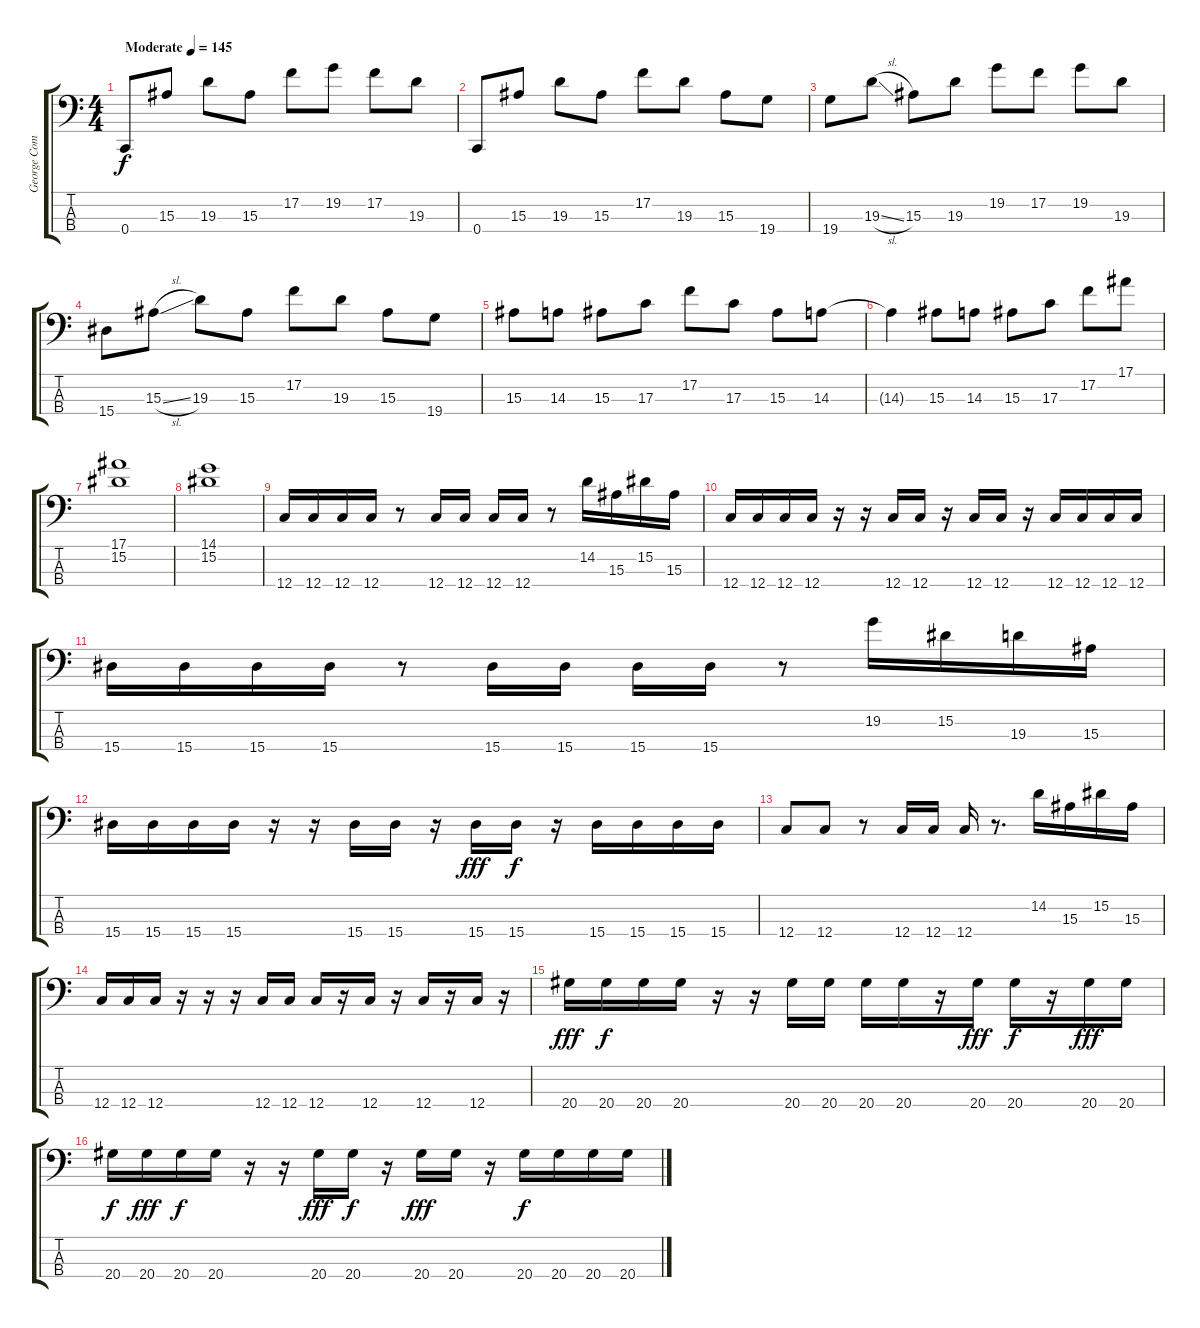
\track ("George Comport" "George Com") {instrument electricbasspick}
\staff {score tabs}
\tuning (F2 C2 G1 C1) {hide}
\ts (4 4)
\tempo (145 "Moderate")
\clef f4
\ks c
0.4.8{dy f instrument electricbasspick} 15.3.8 19.3.8 15.3.8 17.2.8 19.2.8 17.2.8 19.3.8 |
0.4.8 15.3.8 19.3.8 15.3.8 17.2.8 19.3.8 15.3.8 19.4.8 |
19.4.8 19.3{sl}.8 15.3.8 19.3.8 19.2.8 17.2.8 19.2.8 19.3.8 |
15.4.8 15.3{sl}.8 19.3.8 15.3.8 17.2.8 19.3.8 15.3.8 19.4.8 |
15.3.8 14.3.8 15.3.8 17.3.8 17.2.8 17.3.8 15.3.8 14.3.8 |
14.3{t}.4 15.3.8 14.3.8 15.3.8 17.3.8 17.2.8 17.1.8 |
(17.1 15.2).1 |
(14.1 15.2).1 |
12.4.16 12.4.16 12.4.16 12.4.16 r.8 12.4.16 12.4.16 12.4.16 12.4.16 r.8 14.2.16 15.3.16 15.2.16 15.3.16 |
12.4.16 12.4.16 12.4.16 12.4.16 r.16 r.16 12.4.16 12.4.16 r.16 12.4.16 12.4.16 r.16 12.4.16 12.4.16 12.4.16 12.4.16 |
15.4.16 15.4.16 15.4.16 15.4.16 r.8 15.4.16 15.4.16 15.4.16 15.4.16 r.8 19.2.16 15.2.16 19.3.16 15.3.16 |
15.4.16 15.4.16 15.4.16 15.4.16 r.16 r.16 15.4.16 15.4.16 r.16 15.4.16{dy fff} 15.4.16{dy f} r.16 15.4.16 15.4.16 15.4.16 15.4.16 |
12.4.8 12.4.8 r.8 12.4.16 12.4.16 12.4.16 r.8{d} 14.2.16 15.3.16 15.2.16 15.3.16 |
12.4.16 12.4.16 12.4.16 r.16 r.16 r.16 12.4.16 12.4.16 12.4.16 r.16 12.4.16 r.16 12.4.16 r.16 12.4.16 r.16 |
20.4.16{dy fff} 20.4.16{dy f} 20.4.16 20.4.16 r.16 r.16 20.4.16 20.4.16 20.4.16 20.4.16 r.16 20.4.16{dy fff} 20.4.16{dy f} r.16 20.4.16{dy fff} 20.4.16 |
20.4.16{dy f} 20.4.16{dy fff} 20.4.16{dy f} 20.4.16 r.16 r.16 20.4.16{dy fff} 20.4.16{dy f} r.16 20.4.16{dy fff} 20.4.16 r.16 20.4.16{dy f} 20.4.16 20.4.16 20.4.16
